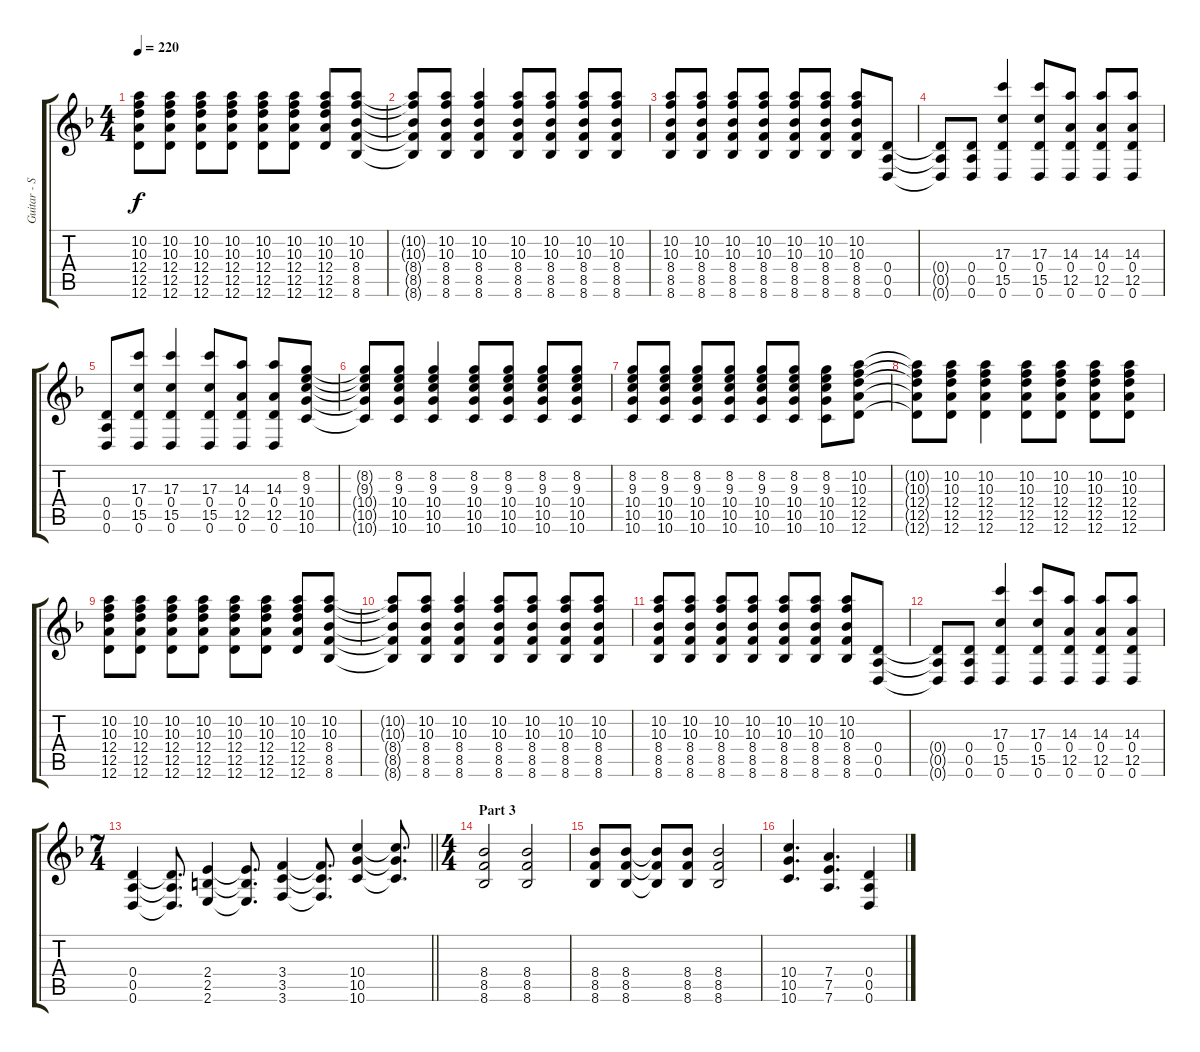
\track ("Guitar - Simon Neil" "Guitar - S") {instrument electricguitarclean}
\staff {score tabs}
\tuning (E4 B3 G3 D3 A2 D2) {hide}
\ts (4 4)
\tempo 220
\clef g2
\ks dminor
(10.2 10.3 12.4 12.5 12.6).8{dy f} (10.2 10.3 12.4 12.5 12.6).8 (10.2 10.3 12.4 12.5 12.6).8 (10.2 10.3 12.4 12.5 12.6).8 (10.2 10.3 12.4 12.5 12.6).8 (10.2 10.3 12.4 12.5 12.6).8 (10.2 10.3 12.4 12.5 12.6).8 (10.2 10.3 8.4 8.5 8.6).8 |
(10.2{t} 10.3{t} 8.4{t} 8.5{t} 8.6{t}).8 (10.2 10.3 8.4 8.5 8.6).8 (10.2 10.3 8.4 8.5 8.6).4 (10.2 10.3 8.4 8.5 8.6).8 (10.2 10.3 8.4 8.5 8.6).8 (10.2 10.3 8.4 8.5 8.6).8 (10.2 10.3 8.4 8.5 8.6).8 |
(10.2 10.3 8.4 8.5 8.6).8 (10.2 10.3 8.4 8.5 8.6).8 (10.2 10.3 8.4 8.5 8.6).8 (10.2 10.3 8.4 8.5 8.6).8 (10.2 10.3 8.4 8.5 8.6).8 (10.2 10.3 8.4 8.5 8.6).8 (10.2 10.3 8.4 8.5 8.6).8 (0.4 0.5 0.6).8{volume 13} |
(0.4{t} 0.5{t} 0.6{t}).8 (0.4 0.5 0.6).8 (17.3 0.4 15.5 0.6).4 (17.3 0.4 15.5 0.6).8 (14.3 0.4 12.5 0.6).8 (14.3 0.4 12.5 0.6).8 (14.3 0.4 12.5 0.6).8 |
(0.4 0.5 0.6).8 (17.3 0.4 15.5 0.6).8 (17.3 0.4 15.5 0.6).4 (17.3 0.4 15.5 0.6).8 (14.3 0.4 12.5 0.6).8 (14.3 0.4 12.5 0.6).8 (8.2 9.3 10.4 10.5 10.6).8{volume 10} |
(8.2{t} 9.3{t} 10.4{t} 10.5{t} 10.6{t}).8 (8.2 9.3 10.4 10.5 10.6).8 (8.2 9.3 10.4 10.5 10.6).4 (8.2 9.3 10.4 10.5 10.6).8 (8.2 9.3 10.4 10.5 10.6).8 (8.2 9.3 10.4 10.5 10.6).8 (8.2 9.3 10.4 10.5 10.6).8 |
(8.2 9.3 10.4 10.5 10.6).8 (8.2 9.3 10.4 10.5 10.6).8 (8.2 9.3 10.4 10.5 10.6).8 (8.2 9.3 10.4 10.5 10.6).8 (8.2 9.3 10.4 10.5 10.6).8 (8.2 9.3 10.4 10.5 10.6).8 (8.2 9.3 10.4 10.5 10.6).8 (10.2 10.3 12.4 12.5 12.6).8 |
(10.2{t} 10.3{t} 12.4{t} 12.5{t} 12.6{t}).8 (10.2 10.3 12.4 12.5 12.6).8 (10.2 10.3 12.4 12.5 12.6).4 (10.2 10.3 12.4 12.5 12.6).8 (10.2 10.3 12.4 12.5 12.6).8 (10.2 10.3 12.4 12.5 12.6).8 (10.2 10.3 12.4 12.5 12.6).8 |
(10.2 10.3 12.4 12.5 12.6).8 (10.2 10.3 12.4 12.5 12.6).8 (10.2 10.3 12.4 12.5 12.6).8 (10.2 10.3 12.4 12.5 12.6).8 (10.2 10.3 12.4 12.5 12.6).8 (10.2 10.3 12.4 12.5 12.6).8 (10.2 10.3 12.4 12.5 12.6).8 (10.2 10.3 8.4 8.5 8.6).8 |
(10.2{t} 10.3{t} 8.4{t} 8.5{t} 8.6{t}).8 (10.2 10.3 8.4 8.5 8.6).8 (10.2 10.3 8.4 8.5 8.6).4 (10.2 10.3 8.4 8.5 8.6).8 (10.2 10.3 8.4 8.5 8.6).8 (10.2 10.3 8.4 8.5 8.6).8 (10.2 10.3 8.4 8.5 8.6).8 |
(10.2 10.3 8.4 8.5 8.6).8 (10.2 10.3 8.4 8.5 8.6).8 (10.2 10.3 8.4 8.5 8.6).8 (10.2 10.3 8.4 8.5 8.6).8 (10.2 10.3 8.4 8.5 8.6).8 (10.2 10.3 8.4 8.5 8.6).8 (10.2 10.3 8.4 8.5 8.6).8 (0.4 0.5 0.6).8{volume 13} |
(0.4{t} 0.5{t} 0.6{t}).8 (0.4 0.5 0.6).8 (17.3 0.4 15.5 0.6).4 (17.3 0.4 15.5 0.6).8 (14.3 0.4 12.5 0.6).8 (14.3 0.4 12.5 0.6).8 (14.3 0.4 12.5 0.6).8 |
\ts (7 4)
\barLineRight lightlight
(0.4 0.5 0.6).4 (0.4{t} 0.5{t} 0.6{t}).8{d} (2.4 2.5 2.6).4 (2.4{t} 2.5{t} 2.6{t}).8{d} (3.4 3.5 3.6).4 (3.4{t} 3.5{t} 3.6{t}).8{d} (10.4 10.5 10.6).4 (10.4{t} 10.5{t} 10.6{t}).8{d} |
\ts (4 4)
\section ("" "Part 3")
(8.4 8.5 8.6).2 (8.4 8.5 8.6).2 |
(8.4 8.5 8.6).8 (8.4 8.5 8.6).8 (8.4{t} 8.5{t} 8.6{t}).8 (8.4 8.5 8.6).8 (8.4 8.5 8.6).2 |
(10.4 10.5 10.6).4{d} (7.4 7.5 7.6).4{d} (0.4 0.5 0.6).4
